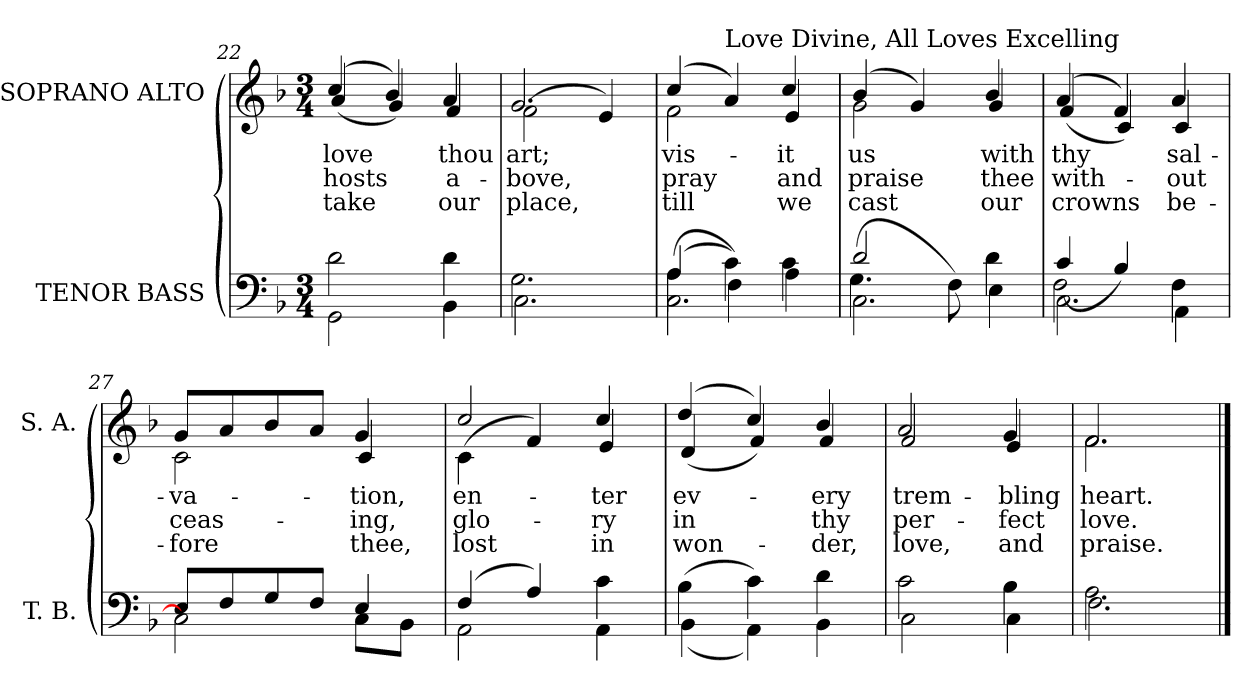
**kern	**kern	**text	**text	**text
*part2	*part1	*part1	*part1	*part1
*staff2	*staff1	*staff1	*staff1	*staff1
*I"TENOR BASS	*I"SOPRANO ALTO	*	*	*
*I'T. B.	*I'S. A.	*	*	*
*clefF4	*clefG2	*	*	*
*k[b-]	*k[b-]	*	*	*
*F:	*F:	*	*	*
*M3/4	*M3/4	*	*	*
=22	=22	=22	=22	=22
*^	*	*	*	*
!	!	!	!LO:LY:b:color=#000000	!LO:LY:b:color=#000000	!LO:LY:b:color=#000000
*	*	*^	*	*	*
2di\	2GGi\	(4cci/	(4ai/	love	hosts	take
.	.	4b-i/)	4gi/)	.	.	.
!	!	!	!	!LO:LY:b:color=#000000	!LO:LY:b:color=#000000	!LO:LY:b:color=#000000
4di\	4BB-i\	4ai/	4fi/	thou	a-	our
=23	=23	=23	=23	=23	=23	=23
!	!	!	!	!LO:LY:b:color=#000000	!LO:LY:b:color=#000000	!LO:LY:b:color=#000000
2.Gi\	2.Ci\	2.gi/	(2fi\	art;	-bove,	place,
.	.	.	4ei/)	.	.	.
=24	=24	=24	=24	=24	=24	=24
*	*^	*	*	*	*	*
!	!	!	!	!	!LO:LY:b:color=#000000	!LO:LY:b:color=#000000	!LO:LY:b:color=#000000
2.Ci\	(4Ai/	(4Ai\	(4cci/	2fi\	vis-	pray	till
!	!	!	!LO:TX:a:t=Love Divine, All Loves Excelling	!	!	!	!
.	4ci\)	4Fi\)	4ai/)	.	.	.	.
!	!	!	!	!	!LO:LY:b:color=#000000	!LO:LY:b:color=#000000	!LO:LY:b:color=#000000
.	4ci\	4Ai\	4cci/	4ei/	-it	and	we
=25	=25	=25	=25	=25	=25	=25	=25
!	!	!	!	!	!LO:LY:b:color=#000000	!LO:LY:b:color=#000000	!LO:LY:b:color=#000000
2.Ci\	2di/	(4.Gi\	(4b-i/	2gi\	us	praise	cast
.	.	.	4gi/)	.	.	.	.
.	.	8Fi\)	.	.	.	.	.
!	!	!	!	!	!LO:LY:b:color=#000000	!LO:LY:b:color=#000000	!LO:LY:b:color=#000000
.	4di\	4Ei\	4b-i/	4gi/	with	thee	our
!!LO:LB:g=z	!!
=26	=26	=26	=26	=26	=26	=26	=26
!	!	!	!	!	!LO:LY:b:color=#000000	!LO:LY:b:color=#000000	!LO:LY:b:color=#000000
2.Ci\	(4ci/	2Fi\	(4ai/	(4fi/	thy	with-	crowns
.	4B-i/)	.	4fi/)	4ci/)	.	.	.
!	!	!	!	!	!LO:LY:b:color=#000000	!LO:LY:b:color=#000000	!LO:LY:b:color=#000000
.	4Fi\	4AAi\	4ai/	4ci/	sal-	-out	be-
*	*v	*v	*	*	*	*	*
=27	=27	=27	=27	=27	=27	=27
*	*^	*	*	*	*	*
!	!	!	!	!	!LO:LY:b:color=#000000	!LO:LY:b:color=#000000	!LO:LY:b:color=#000000
*	*v	*v	*	*	*	*	*
8Ei/L	2Ci\]	8gi/L	2ci\	-va-	ceas-	-fore
8Fi/	.	8ai/	.	.	.	.
8Gi/	.	8b-i/	.	.	.	.
8Fi/J	.	8ai/J	.	.	.	.
!	!	!	!	!LO:LY:b:color=#000000	!LO:LY:b:color=#000000	!LO:LY:b:color=#000000
4Ei/	8Ci\L	4gi/	4ci/	-tion,	-ing,	thee,
.	8BB-i\J	.	.	.	.	.
=28	=28	=28	=28	=28	=28	=28
!	!	!	!	!LO:LY:b:color=#000000	!LO:LY:b:color=#000000	!LO:LY:b:color=#000000
(4Fi/	2AAi\	2cci/	(4ci\	en-	glo-	lost
4Ai/)	.	.	4fi/)	.	.	.
!	!	!	!	!LO:LY:b:color=#000000	!LO:LY:b:color=#000000	!LO:LY:b:color=#000000
4ci\	4AAi\	4cci/	4ei/	-ter	-ry	in
=29	=29	=29	=29	=29	=29	=29
!	!	!	!	!LO:LY:b:color=#000000	!LO:LY:b:color=#000000	!LO:LY:b:color=#000000
(4B-i\	(4BB-i\	(4ddi/	(4di/	ev-	in	won-
4ci\)	4AAi\)	4cci/)	4fi/)	.	.	.
!	!	!	!	!LO:LY:b:color=#000000	!LO:LY:b:color=#000000	!LO:LY:b:color=#000000
4di\	4BB-i\	4b-i/	4fi/	-ery	thy	-der,
=30	=30	=30	=30	=30	=30	=30
!	!	!	!	!LO:LY:b:color=#000000	!LO:LY:b:color=#000000	!LO:LY:b:color=#000000
2ci\	2Ci\	2ai/	2fi/	trem-	per-	love,
!	!	!	!	!LO:LY:b:color=#000000	!LO:LY:b:color=#000000	!LO:LY:b:color=#000000
4B-i\	4Ci\	4gi/	4ei/	-bling	-fect	and
=31	=31	=31	=31	=31	=31	=31
!	!	!	!	!LO:LY:b:color=#000000	!LO:LY:b:color=#000000	!LO:LY:b:color=#000000
2.Ai\	2.Fi\	2.fi/	2.fi\	heart.	love.	praise.
*v	*v	*	*	*	*	*
*	*v	*v	*	*	*
==	==	==	==	==
*-	*-	*-	*-	*-
